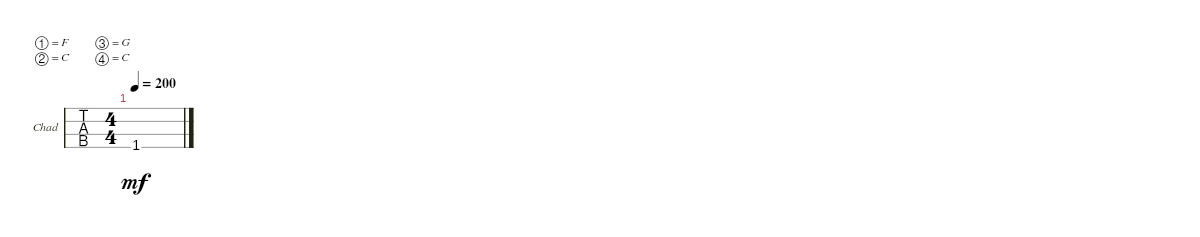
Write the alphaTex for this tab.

\bracketExtendMode groupsimilarinstruments
\firstSystemTrackNameOrientation horizontal
\otherSystemsTrackNameOrientation horizontal
\track ("Doctor Lagorno" "Chad") {instrument electricbassfinger}
\staff {tabs}
\tuning (F2 C2 G1 C1)
\ts (4 4)
\tempo 200
\clef f4
\ks c
1.4{t}.1{dy mf}
